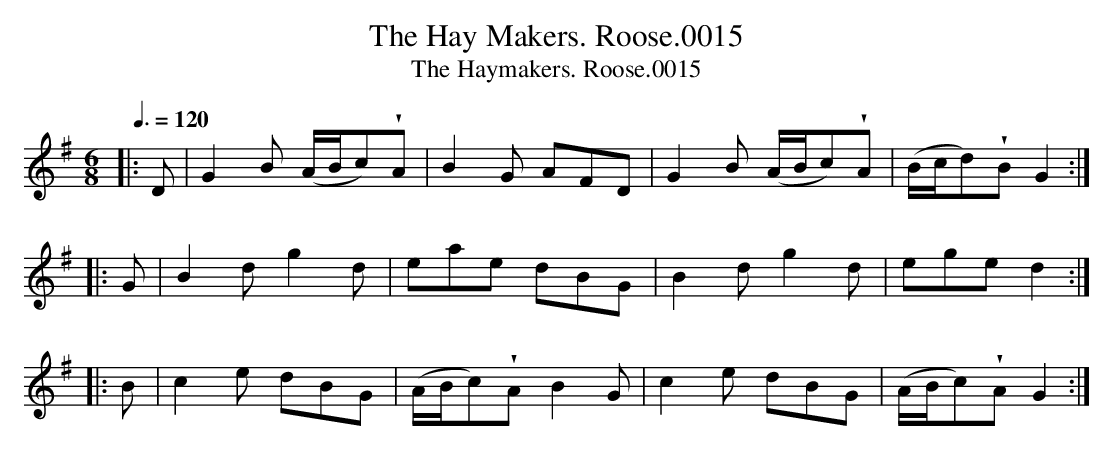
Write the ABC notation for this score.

X:1
T:Hay Makers. Roose.0015, The
T:Haymakers. Roose.0015, The
M:6/8
Q:3/8=120
L:1/8
K:G
|: D | G2B (A/B/c)!wedge!A | B2G AFD | G2B (A/B/c)!wedge!A | (B/c/d)!wedge!B G2 :|
|: G | B2d g2d | eae dBG | B2d g2d | ege d2 :|
|: B | c2e dBG | (A/B/c)!wedge!A B2G | c2e dBG | (A/B/c)!wedge!A G2 :|
